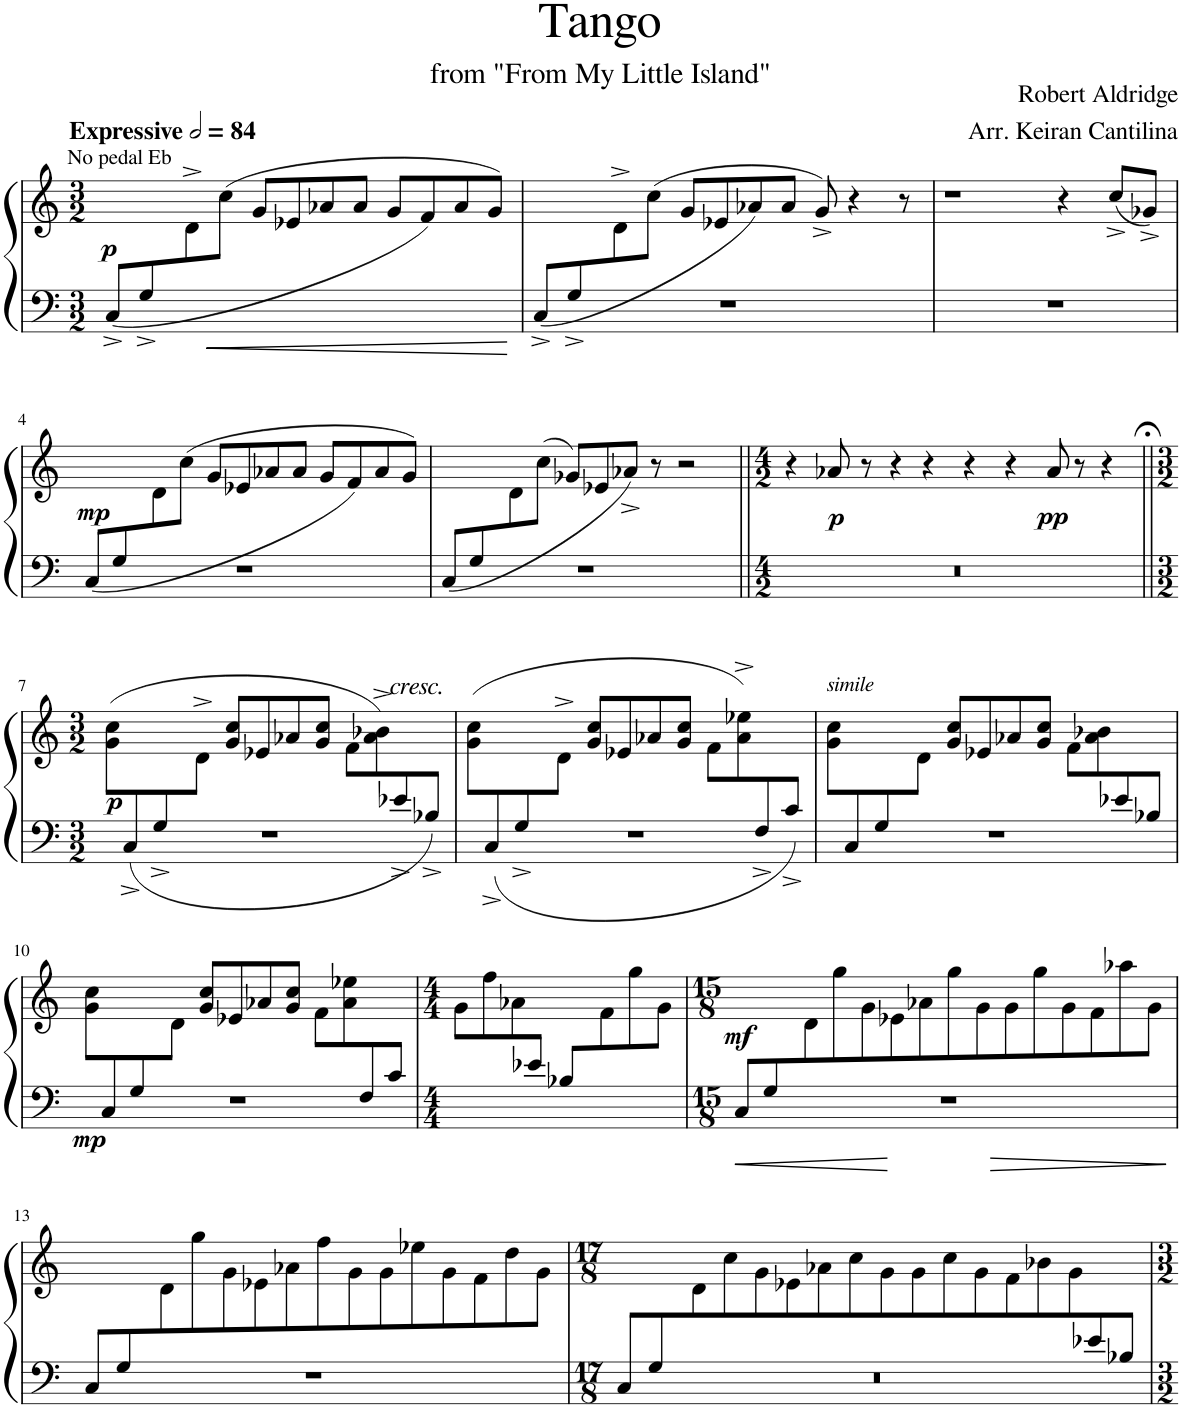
**kern	**kern	**dynam
*part1	*part1	*part1
*staff2	*staff1	*staff1/2
*I"Piano	*	*
*I'Pno.	*	*
*clefF4	*clefG2	*
*k[]	*k[]	*
*M3/2	*M3/2	*
*MM168	*MM168	*
=1	=1	=1
*^	*	*
!	!	!LO:TX:a:B:t=Expressive	!
!	!	!LO:TX:a:t=No pedal Eb	!
!	!	!	!LO:DY:b
(<8C^/L	1.ryy	4ryy	p
8G^/	.	.	.
1ryy	.	8d^\	.
.	.	(8cc\J	.
.	.	8g/L	.
.	.	8e-X/	.
.	.	8a-X/	.
.	.	8a-/J	.
.	.	8g/L	.
.	.	8f/)	.
4ryy	.	8a-/	.
.	.	8g/J)	.
=2	=2	=2	=2
(<8C^/L	1.r	4ryy	.
8G^/	.	.	.
1ryy	.	8d^\	.
.	.	(8cc\J	.
.	.	8g/L	.
.	.	8e-X/	.
.	.	8a-X/)	.
.	.	8a-/J	.
.	.	8g^/)	.
.	.	4r	.
4ryy	.	.	.
.	.	8r	.
*v	*v	*	*
=3	=3	=3
1.r	1.r	.
2ryy	4r	.
.	(8cc^/L	.
.	8g-X^/J)	.
!!LO:LB:g=z
=4	=4	=4
*^	*	*
!	!	!	!LO:DY:b
(<8C/L	1.r	4ryy	mp
8G/	.	.	.
1ryy	.	8d\	.
.	.	(8cc\J	.
.	.	8g/L	.
.	.	8e-X/	.
.	.	8a-X/	.
.	.	8a-/J	.
.	.	8g/L	.
.	.	8f/)	.
4ryy	.	8a-/	.
.	.	8g/J)	.
=5	=5	=5	=5
(<8C/L	1.r	4ryy	.
8G/	.	.	.
1ryy	.	8d\	.
.	.	(8cc\J	.
.	.	8g-X/L)	.
.	.	8e-X/	.
.	.	8a-X^/J)	.
.	.	8r	.
.	.	2r	.
4ryy	.	.	.
*v	*v	*	*
=6||	=6||	=6||
*M4/2	*M4/2	*
0r	4r	.
!	!	!LO:DY:b
.	8a-X/	p
.	8r	.
.	4r	.
.	4r	.
.	4r	.
.	4r	.
!	!	!LO:DY:b
.	8a-/	pp
.	8r	.
.	4r	.
!!LO:LB:g=z
=7||	=7||	=7||
*M3/2	*M3/2	*
*^	*	*
!	!	!	!LO:DY:b
8ryy	1.r	(8g\ 8cc\L	p
8C^/	.	4ryy	.
8G^/	.	.	.
2..ryy	.	8d^\J	.
.	.	8g/ 8cc/L	.
.	.	8e-X/	.
.	.	8a-X/	.
.	.	8g/ 8cc/J	.
.	.	8f\L	.
.	.	8a-\^ 8b-X\^)	.
!	!	!LO:TX:a:i:t=cresc.	!
8e-X^/	.	4ryy	.
8B-X^/J	.	.	.
=8	=8	=8	=8
8ryy	1.r	(8g\ 8cc\L	.
8C^/	.	4ryy	.
8G^/	.	.	.
2..ryy	.	8d^\J	.
.	.	8g/ 8cc/L	.
.	.	8e-X/	.
.	.	8a-X/	.
.	.	8g/ 8cc/J	.
.	.	8f\L	.
.	.	8a-\^ 8ee-X\^)	.
8F^/	.	4ryy	.
8c^/J	.	.	.
=9	=9	=9	=9
!	!	!LO:TX:a:i:t=simile	!
8ryy	1.r	8g\ 8cc\L	.
8C/	.	4ryy	.
8G/	.	.	.
2..ryy	.	8d\J	.
.	.	8g/ 8cc/L	.
.	.	8e-X/	.
.	.	8a-X/	.
.	.	8g/ 8cc/J	.
.	.	8f\L	.
.	.	8a-\ 8b-X\	.
8e-X/	.	4ryy	.
8B-X/J	.	.	.
!!LO:LB:g=z
=10	=10	=10	=10
!	!	!	!LO:DY:b=2
8ryy	1.r	8g\ 8cc\L	mp
8C/	.	4ryy	.
8G/	.	.	.
2..ryy	.	8d\J	.
.	.	8g/ 8cc/L	.
.	.	8e-X/	.
.	.	8a-X/	.
.	.	8g/ 8cc/J	.
.	.	8f\L	.
.	.	8a-\ 8ee-X\	.
8F/	.	4ryy	.
8c/J	.	.	.
=11	=11	=11	=11
*M4/4	*	*M4/4	*
4.ryy	1ryy	8g\L	.
.	.	8ff\	.
.	.	8a-X\	.
8e-X/J	.	4ryy	.
8B-X/L	.	.	.
4.ryy	.	8f\	.
.	.	8gg\	.
.	.	8g\J	.
=12	=12	=12	=12
*M15/8	*	*M15/8	*
!	!	!	!LO:DY:b
8C/L	1...r	4ryy	mf
8G/	.	.	.
1ryy	.	8d\	.
.	.	8gg\	.
.	.	8g\	.
.	.	8e-X\	.
.	.	8a-X\	.
.	.	8gg\	.
.	.	8g\	.
.	.	8g\	.
2ryy	.	8gg\	.
.	.	8g\	.
.	.	8f\	.
.	.	8aa-X\	.
8ryy	.	8g\J	.
!!LO:LB:g=z
=13	=13	=13	=13
8C/L	1...r	4ryy	.
8G/	.	.	.
1ryy	.	8d\	.
.	.	8gg\	.
.	.	8g\	.
.	.	8e-X\	.
.	.	8a-X\	.
.	.	8ff\	.
.	.	8g\	.
.	.	8g\	.
2ryy	.	8ee-X\	.
.	.	8g\	.
.	.	8f\	.
.	.	8dd\	.
8ryy	.	8g\J	.
=14	=14	=14	=14
*M17/8	*	*M17/8	*
8C/L	8%17r	4ryy	.
8G/	.	.	.
8ryy	.	8d\	.
.	.	8cc\	.
.	.	8g\	.
.	.	8e-X\	.
.	.	8a-X\	.
.	.	8cc\	.
.	.	8g\	.
.	.	8g\	.
.	.	8cc\	.
.	.	8g\	.
.	.	8f\	.
.	.	8b-X\	.
.	.	8g\	.
8e-X/	.	4ryy	.
8B-X/J	.	.	.
*v	*v	*	*
=	=	=
*-	*-	*-
